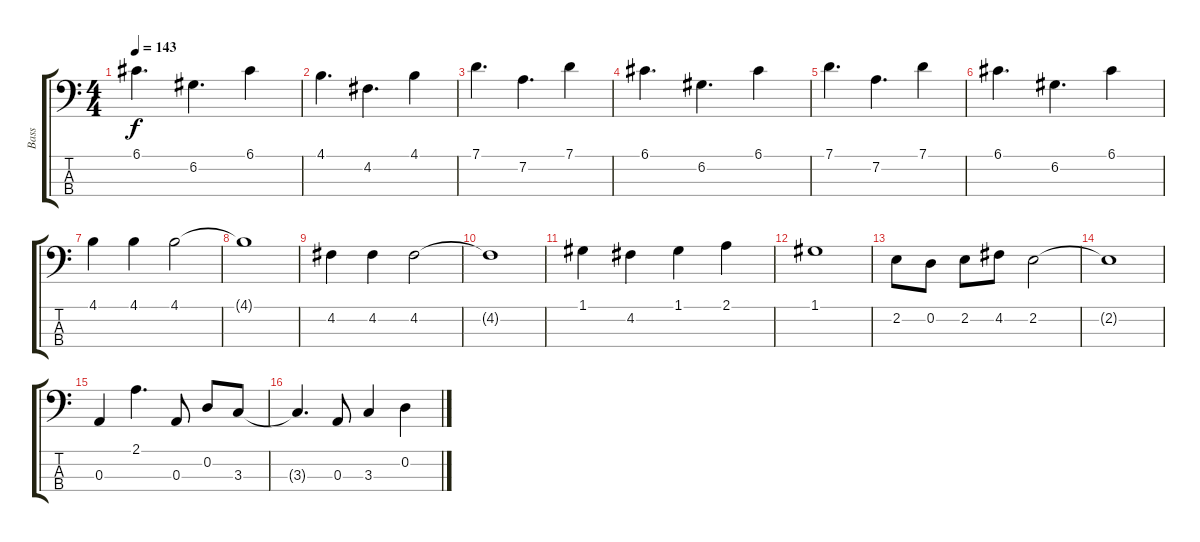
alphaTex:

\track ("Bass" "Bass") {instrument electricbassfinger}
\staff {score tabs}
\tuning (G2 D2 A1 E1) {hide}
\ts (4 4)
\tempo 143
\clef f4
\ks c
6.1.4{d dy f} 6.2.4{d} 6.1.4 |
4.1.4{d} 4.2.4{d} 4.1.4 |
7.1.4{d} 7.2.4{d} 7.1.4 |
6.1.4{d} 6.2.4{d} 6.1.4 |
7.1.4{d} 7.2.4{d} 7.1.4 |
6.1.4{d} 6.2.4{d} 6.1.4 |
4.1.4 4.1.4 4.1.2 |
4.1{t}.1 |
4.2.4 4.2.4 4.2.2 |
4.2{t}.1 |
1.1.4 4.2.4 1.1.4 2.1.4 |
1.1.1 |
2.2.8 0.2.8 2.2.8 4.2.8 2.2.2 |
2.2{t}.1 |
0.3.4 2.1.4{d} 0.3.8 0.2.8 3.3.8 |
3.3{t}.4{d} 0.3.8 3.3.4 0.2.4
